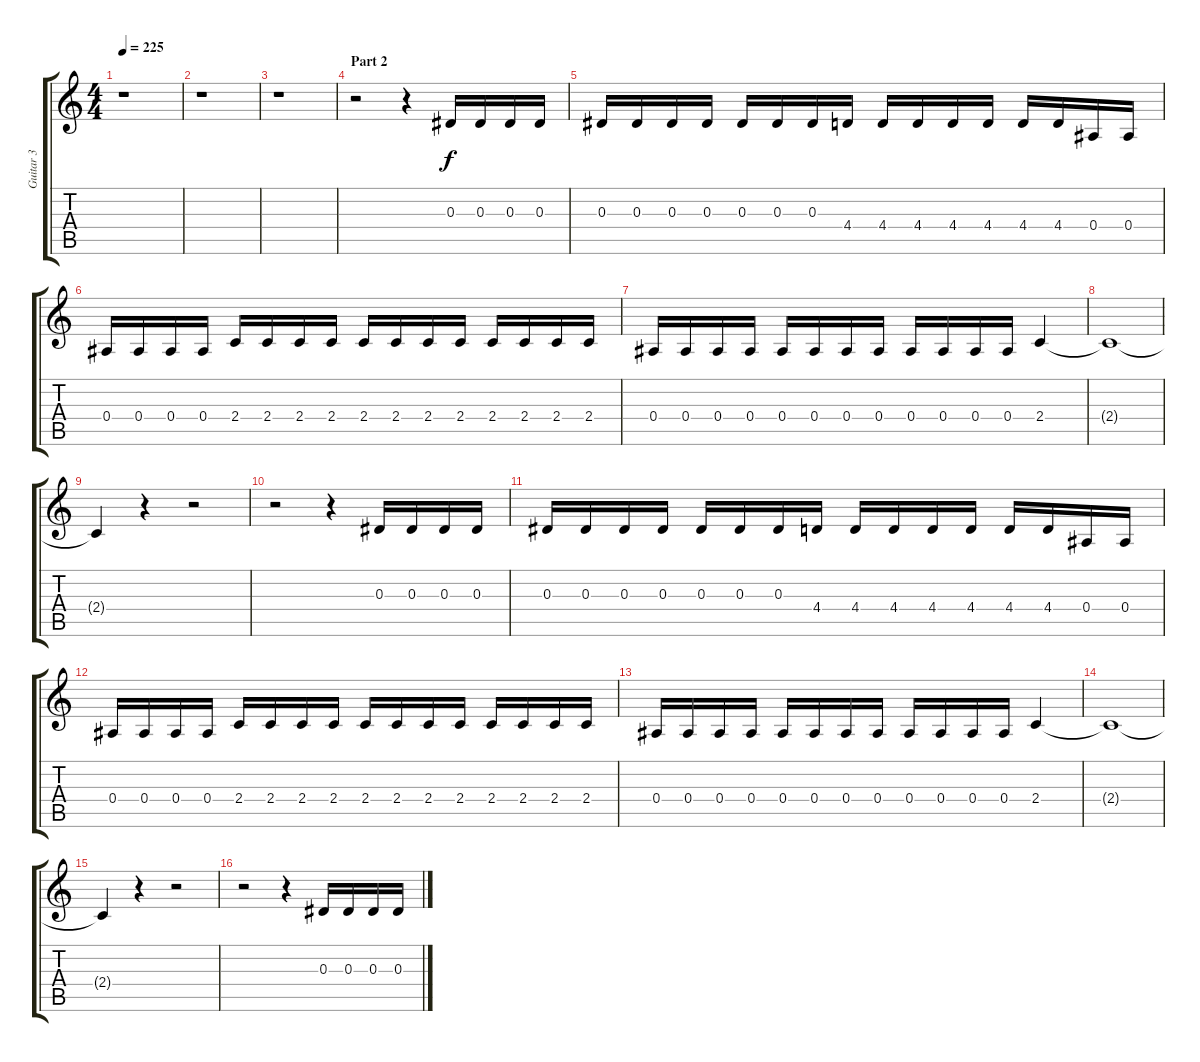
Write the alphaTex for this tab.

\track ("Guitar 3" "Guitar 3") {instrument distortionguitar}
\staff {score tabs}
\tuning (C4 G3 Eb3 Bb2 F2 C2) {hide}
\ts (4 4)
\tempo 225
\clef g2
\ks c
r.1{dy f} |
r.1 |
r.1 |
\section ("" "Part 2")
r.2 r.4 0.3.16{volume 15} 0.3.16 0.3.16 0.3.16 |
0.3.16 0.3.16 0.3.16 0.3.16 0.3.16 0.3.16 0.3.16 4.4.16 4.4.16 4.4.16 4.4.16 4.4.16 4.4.16 4.4.16 0.4.16 0.4.16 |
0.4.16 0.4.16 0.4.16 0.4.16 2.4.16 2.4.16 2.4.16 2.4.16 2.4.16 2.4.16 2.4.16 2.4.16 2.4.16 2.4.16 2.4.16 2.4.16 |
0.4.16 0.4.16 0.4.16 0.4.16 0.4.16 0.4.16 0.4.16 0.4.16 0.4.16 0.4.16 0.4.16 0.4.16 2.4.4 |
2.4{t}.1 |
2.4{t}.4 r.4 r.2 |
r.2 r.4 0.3.16 0.3.16 0.3.16 0.3.16 |
0.3.16 0.3.16 0.3.16 0.3.16 0.3.16 0.3.16 0.3.16 4.4.16 4.4.16 4.4.16 4.4.16 4.4.16 4.4.16 4.4.16 0.4.16 0.4.16 |
0.4.16 0.4.16 0.4.16 0.4.16 2.4.16 2.4.16 2.4.16 2.4.16 2.4.16 2.4.16 2.4.16 2.4.16 2.4.16 2.4.16 2.4.16 2.4.16 |
0.4.16 0.4.16 0.4.16 0.4.16 0.4.16 0.4.16 0.4.16 0.4.16 0.4.16 0.4.16 0.4.16 0.4.16 2.4.4 |
2.4{t}.1 |
2.4{t}.4 r.4 r.2 |
r.2 r.4 0.3.16 0.3.16 0.3.16 0.3.16
